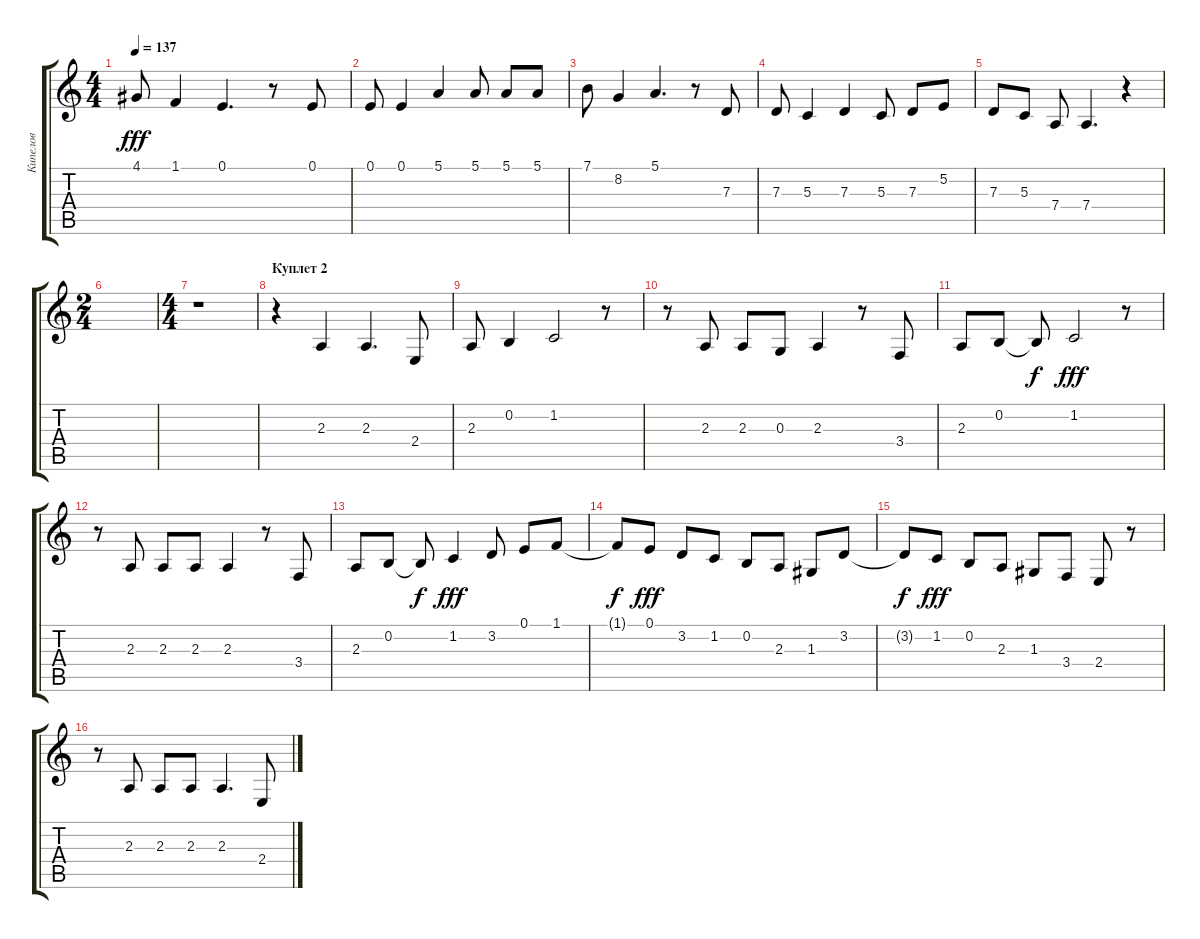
\track ("Кипелов " "Кипелов ") {instrument tenorsax}
\staff {score tabs}
\tuning (E4 B3 G3 D3 A2 E2) {hide}
\ts (4 4)
\tempo 137
\clef g2
\ks c
4.1.8{dy fff} 1.1.4 0.1.4{d} r.8 0.1.8 |
0.1.8 0.1.4 5.1.4 5.1.8 5.1.8 5.1.8 |
7.1.8 8.2.4 5.1.4{d} r.8 7.3.8 |
7.3.8 5.3.4 7.3.4 5.3.8 7.3.8 5.2.8 |
7.3.8 5.3.8 7.4.8 7.4.4{d} r.4 |
\ts (2 4)
|
\ts (4 4)
r.1 |
\section ("" "Куплет 2")
r.4 2.3.4 2.3.4{d} 2.4.8 |
2.3.8 0.2.4 1.2.2 r.8 |
r.8 2.3.8 2.3.8 0.3.8 2.3.4 r.8 3.4.8 |
2.3.8 0.2.8 0.2{t}.8{dy f} 1.2.2{dy fff} r.8 |
r.8 2.3.8 2.3.8 2.3.8 2.3.4 r.8 3.4.8 |
2.3.8 0.2.8 0.2{t}.8{dy f} 1.2.4{dy fff} 3.2.8 0.1.8 1.1.8 |
1.1{t}.8{dy f} 0.1.8{dy fff} 3.2.8 1.2.8 0.2.8 2.3.8 1.3.8 3.2.8 |
3.2{t}.8{dy f} 1.2.8{dy fff} 0.2.8 2.3.8 1.3.8 3.4.8 2.4.8 r.8 |
r.8 2.3.8 2.3.8 2.3.8 2.3.4{d} 2.4.8
